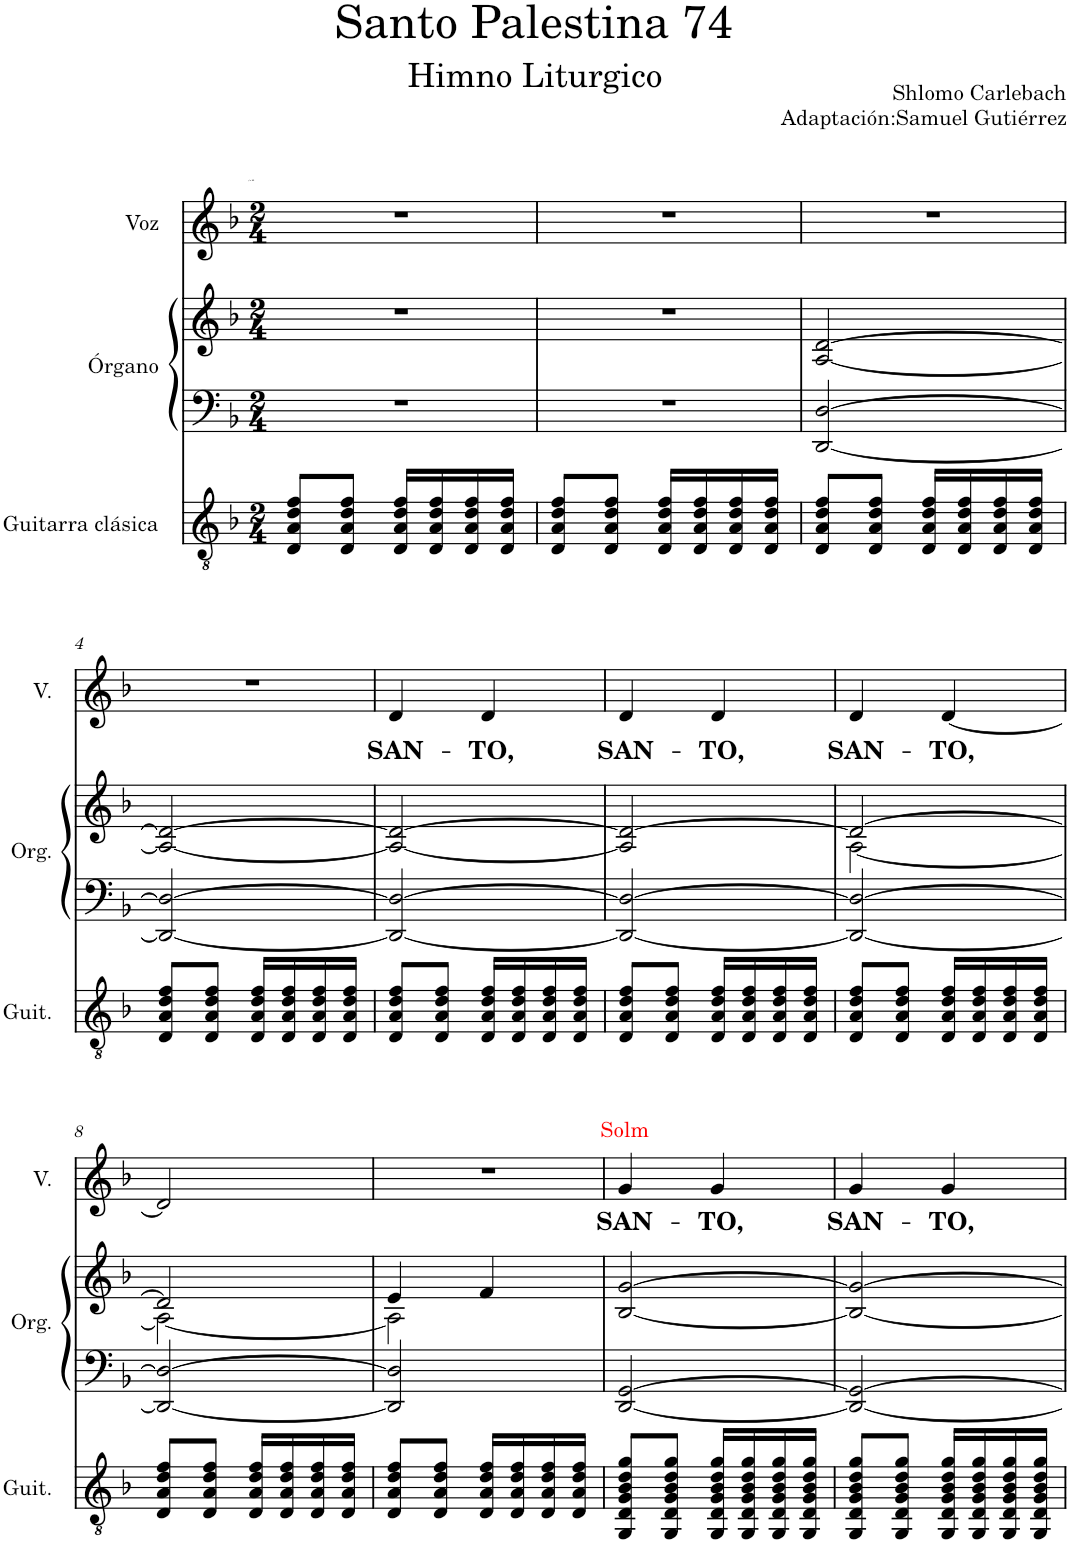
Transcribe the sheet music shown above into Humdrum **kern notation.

**kern	**kern	**kern	**kern	**text	**text
*part3	*part2	*part2	*part1	*part1	*part1
*staff4	*staff3	*staff2	*staff1	*staff1	*staff1
*I"Guitarra clásica	*I"Órgano	*	*I"Voz	*	*
*I'Guit.	*	*	*I'V.	*	*
*clefGv2	*clefF4	*clefG2	*clefG2	*	*
*k[b-]	*k[b-]	*k[b-]	*k[b-]	*	*
*M2/4	*M2/4	*M2/4	*M2/4	*	*
*MM85	*MM85	*MM85	*MM85	*	*
=1	=1	=1	=1	=1	=1
8D/ 8A/ 8d/ 8f/L	2r	2r	2r	.	.
8D/ 8A/ 8d/ 8f/J	.	.	.	.	.
16D/ 16A/ 16d/ 16f/LL	.	.	.	.	.
16D/ 16A/ 16d/ 16f/	.	.	.	.	.
16D/ 16A/ 16d/ 16f/	.	.	.	.	.
16D/ 16A/ 16d/ 16f/JJ	.	.	.	.	.
=2	=2	=2	=2	=2	=2
8D/ 8A/ 8d/ 8f/L	2r	2r	2r	.	.
8D/ 8A/ 8d/ 8f/J	.	.	.	.	.
16D/ 16A/ 16d/ 16f/LL	.	.	.	.	.
16D/ 16A/ 16d/ 16f/	.	.	.	.	.
16D/ 16A/ 16d/ 16f/	.	.	.	.	.
16D/ 16A/ 16d/ 16f/JJ	.	.	.	.	.
=3	=3	=3	=3	=3	=3
8D/ 8A/ 8d/ 8f/L	[2DD/ [2D/	[2A/ [2d/	2r	.	.
8D/ 8A/ 8d/ 8f/J	.	.	.	.	.
16D/ 16A/ 16d/ 16f/LL	.	.	.	.	.
16D/ 16A/ 16d/ 16f/	.	.	.	.	.
16D/ 16A/ 16d/ 16f/	.	.	.	.	.
16D/ 16A/ 16d/ 16f/JJ	.	.	.	.	.
!!LO:LB:g=z
=4	=4	=4	=4	=4	=4
8D/ 8A/ 8d/ 8f/L	2DD/_ 2D/_	2A/_ 2d/_	2r	.	.
8D/ 8A/ 8d/ 8f/J	.	.	.	.	.
16D/ 16A/ 16d/ 16f/LL	.	.	.	.	.
16D/ 16A/ 16d/ 16f/	.	.	.	.	.
16D/ 16A/ 16d/ 16f/	.	.	.	.	.
16D/ 16A/ 16d/ 16f/JJ	.	.	.	.	.
=5	=5	=5	=5	=5	=5
!	!	!	!	!LO:LY:b	!
8D/ 8A/ 8d/ 8f/L	2DD/_ 2D/_	2A/_ 2d/_	4d/	SAN-	.
8D/ 8A/ 8d/ 8f/J	.	.	.	.	.
!	!	!	!	!LO:LY:b	!
16D/ 16A/ 16d/ 16f/LL	.	.	4d/	-TO,	.
16D/ 16A/ 16d/ 16f/	.	.	.	.	.
16D/ 16A/ 16d/ 16f/	.	.	.	.	.
16D/ 16A/ 16d/ 16f/JJ	.	.	.	.	.
=6	=6	=6	=6	=6	=6
!	!	!	!	!LO:LY:b	!
8D/ 8A/ 8d/ 8f/L	2DD/_ 2D/_	2A/] 2d/_	4d/	SAN-	.
8D/ 8A/ 8d/ 8f/J	.	.	.	.	.
!	!	!	!	!LO:LY:b	!
16D/ 16A/ 16d/ 16f/LL	.	.	4d/	-TO,	.
16D/ 16A/ 16d/ 16f/	.	.	.	.	.
16D/ 16A/ 16d/ 16f/	.	.	.	.	.
16D/ 16A/ 16d/ 16f/JJ	.	.	.	.	.
=7	=7	=7	=7	=7	=7
*	*	*^	*	*	*
!	!	!	!	!	!LO:LY:b	!
8D/ 8A/ 8d/ 8f/L	2DD/_ 2D/_	2d/_	[2A\	4d/	SAN-	.
8D/ 8A/ 8d/ 8f/J	.	.	.	.	.	.
!	!	!	!	!	!LO:LY:b	!
16D/ 16A/ 16d/ 16f/LL	.	.	.	[4d/	-TO,	.
16D/ 16A/ 16d/ 16f/	.	.	.	.	.	.
16D/ 16A/ 16d/ 16f/	.	.	.	.	.	.
16D/ 16A/ 16d/ 16f/JJ	.	.	.	.	.	.
!!LO:LB:g=z
=8	=8	=8	=8	=8	=8	=8
8D/ 8A/ 8d/ 8f/L	2DD/_ 2D/_	2d/]	2A\_	2d/]	.	.
8D/ 8A/ 8d/ 8f/J	.	.	.	.	.	.
16D/ 16A/ 16d/ 16f/LL	.	.	.	.	.	.
16D/ 16A/ 16d/ 16f/	.	.	.	.	.	.
16D/ 16A/ 16d/ 16f/	.	.	.	.	.	.
16D/ 16A/ 16d/ 16f/JJ	.	.	.	.	.	.
=9	=9	=9	=9	=9	=9	=9
8D/ 8A/ 8d/ 8f/L	2DD/] 2D/]	4e/	2A\]	2r	.	.
8D/ 8A/ 8d/ 8f/J	.	.	.	.	.	.
16D/ 16A/ 16d/ 16f/LL	.	4f/	.	.	.	.
16D/ 16A/ 16d/ 16f/	.	.	.	.	.	.
16D/ 16A/ 16d/ 16f/	.	.	.	.	.	.
16D/ 16A/ 16d/ 16f/JJ	.	.	.	.	.	.
*	*	*v	*v	*	*	*
=10	=10	=10	=10	=10	=10
!	!	!	!	!LO:LY:b	!LO:LY:a:color=#FF0000
8GG/ 8D/ 8G/ 8B-/ 8d/ 8g/L	[2DD/ [2GG/	[2B-/ [2g/	4g/	SAN-	Solm
8GG/ 8D/ 8G/ 8B-/ 8d/ 8g/J	.	.	.	.	.
!	!	!	!	!LO:LY:b	!
16GG/ 16D/ 16G/ 16B-/ 16d/ 16g/LL	.	.	4g/	-TO,	.
16GG/ 16D/ 16G/ 16B-/ 16d/ 16g/	.	.	.	.	.
16GG/ 16D/ 16G/ 16B-/ 16d/ 16g/	.	.	.	.	.
16GG/ 16D/ 16G/ 16B-/ 16d/ 16g/JJ	.	.	.	.	.
=11	=11	=11	=11	=11	=11
!	!	!	!	!LO:LY:b	!
8GG/ 8D/ 8G/ 8B-/ 8d/ 8g/L	2DD/_ 2GG/_	2B-/_ 2g/_	4g/	SAN-	.
8GG/ 8D/ 8G/ 8B-/ 8d/ 8g/J	.	.	.	.	.
!	!	!	!	!LO:LY:b	!
16GG/ 16D/ 16G/ 16B-/ 16d/ 16g/LL	.	.	4g/	-TO,	.
16GG/ 16D/ 16G/ 16B-/ 16d/ 16g/	.	.	.	.	.
16GG/ 16D/ 16G/ 16B-/ 16d/ 16g/	.	.	.	.	.
16GG/ 16D/ 16G/ 16B-/ 16d/ 16g/JJ	.	.	.	.	.
=	=	=	=	=	=
*-	*-	*-	*-	*-	*-
